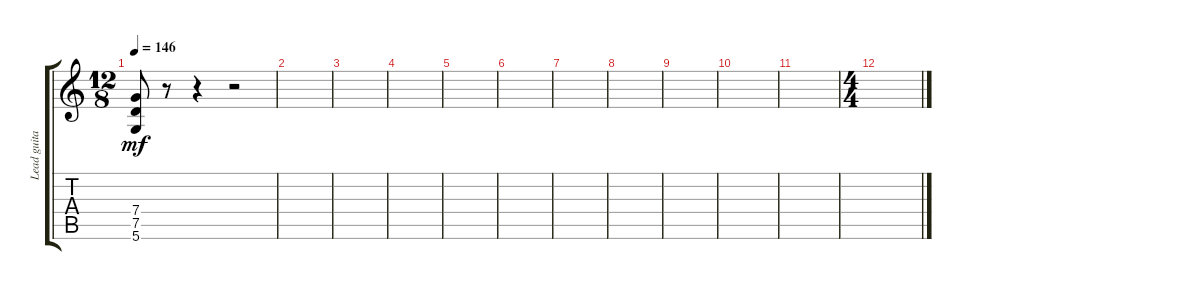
\track ("Lead guitar 1" "Lead guita") {instrument distortionguitar}
\staff {score tabs}
\tuning (D4 A3 F3 C3 G2 D2) {hide}
\ts (12 8)
\tempo 146
\clef g2
\ks c
(7.4 7.5 5.6).8{dy mf} r.8 r.4 r.2 |
|
|
|
|
|
|
|
|
|
|
\ts (4 4)
